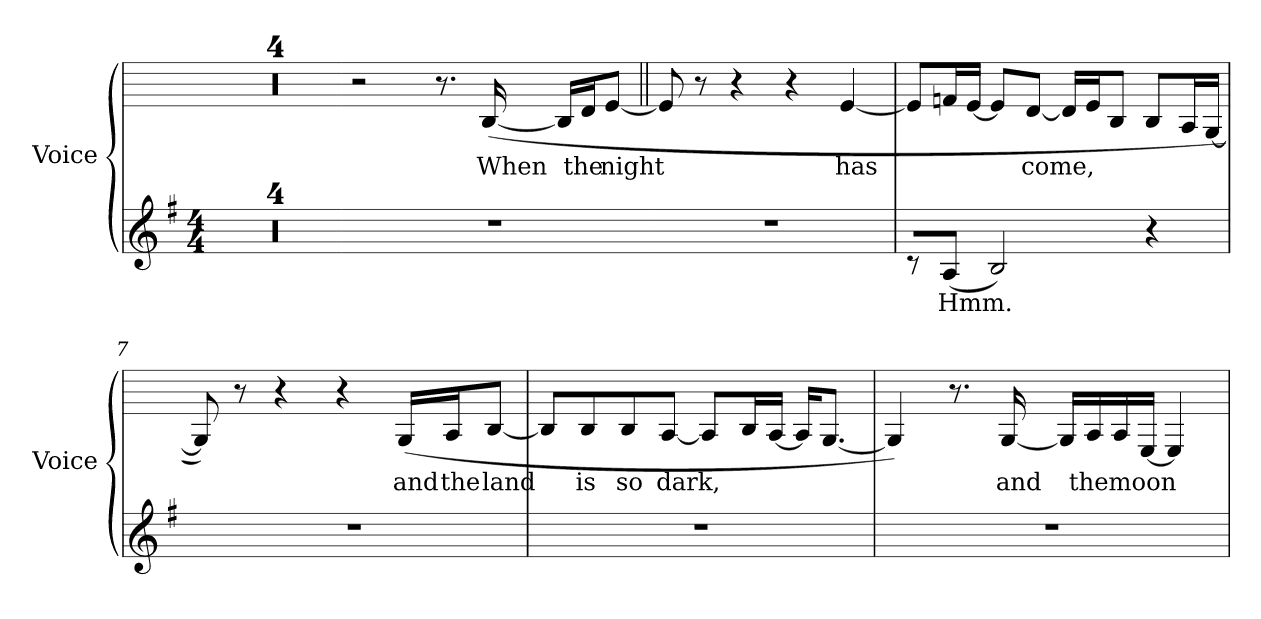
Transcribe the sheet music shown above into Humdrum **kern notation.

**kern	**text	**kern	**text
*part2	*part2	*part1	*part1
*staff2	*staff2	*staff1	*staff1
*I"Voice	*	*I"Voice	*
*I'Voice	*	*I'Voice	*
!!LO:PB:g=z
*clefG2	*	*	*
*k[f#]	*	*	*
*G:	*	*	*
*M4/4	*	*	*
=	=	=	=
1r	.	1r;<	.
!!LO:PB:g=z
=1	=1	=1	=1
*	*	*clefG2	*
*	*	*k[f#]	*
*	*	*G:	*
*	*	*M4/4	*
1r	.	1r	.
=2	=2	=2	=2
1r	.	1r	.
=3	=3	=3	=3
1r	.	1r	.
=4||	=4	=4	=4
1r	.	2r	.
.	.	8.r	.
!	!	!	!LO:LY:b:color=#000000
.	.	([16Bi/	When
.	.	16Bi/LL]	.
!	!	!	!LO:LY:b:color=#000000
.	.	16di/J	the
!	!	!	!LO:LY:b:color=#000000
.	.	[8ei/J	night
!!LO:LB:g=z
=5	=5||	=5||	=5||
1r	.	8ei/]	.
.	.	8r	.
.	.	4r	.
.	.	4r	.
!	!	!	!LO:LY:b:color=#000000
.	.	[4ei/	has
!!LO:LB:g=z
=6	=6	=6	=6
8r	.	8ei/L]	.
!	!LO:LY:b:color=#000000	!	!
(8Ai/J	Hmm.	16fni/L	.
.	.	[16ei/JJ	.
2Bi/)	.	8ei/L]	.
!	!	!	!LO:LY:b:color=#000000
.	.	[8di/J	come,
.	.	16di/LL]	.
.	.	16ei/J	.
.	.	8Bi/J	.
4r	.	8Bi/L	.
.	.	16Ai/L	.
.	.	[16Gi/JJ	.
=7	=7	=7	=7
1r	.	8Gi/])	.
.	.	8r	.
.	.	4r	.
.	.	4r	.
!	!	!	!LO:LY:b:color=#000000
.	.	(16Gi/LL	and
!	!	!	!LO:LY:b:color=#000000
.	.	16Ai/J	the
!	!	!	!LO:LY:b:color=#000000
.	.	[8Bi/J	land
!!LO:LB:g=z
=8	=8	=8	=8
1r	.	8Bi/L]	.
!	!	!	!LO:LY:b:color=#000000
.	.	8Bi/	is
!	!	!	!LO:LY:b:color=#000000
.	.	8Bi/	so
!	!	!	!LO:LY:b:color=#000000
.	.	[8Ai/J	dark,
.	.	8Ai/L]	.
.	.	16Bi/L	.
.	.	[16Ai/JJ	.
.	.	16Ai/KL]	.
.	.	[8.Gi/J	.
!!LO:LB:g=z
=9	=9	=9	=9
1r	.	4Gi/])	.
.	.	8.r	.
!	!	!	!LO:LY:b:color=#000000
.	.	[16Gi/	and
.	.	16Gi/LL]	.
!	!	!	!LO:LY:b:color=#000000
.	.	16Ai/	the
!	!	!	!LO:LY:b:color=#000000
.	.	16Ai/	moon
.	.	[16Ei/JJ	.
.	.	4Ei/]	.
=	=	=	=
*-	*-	*-	*-
